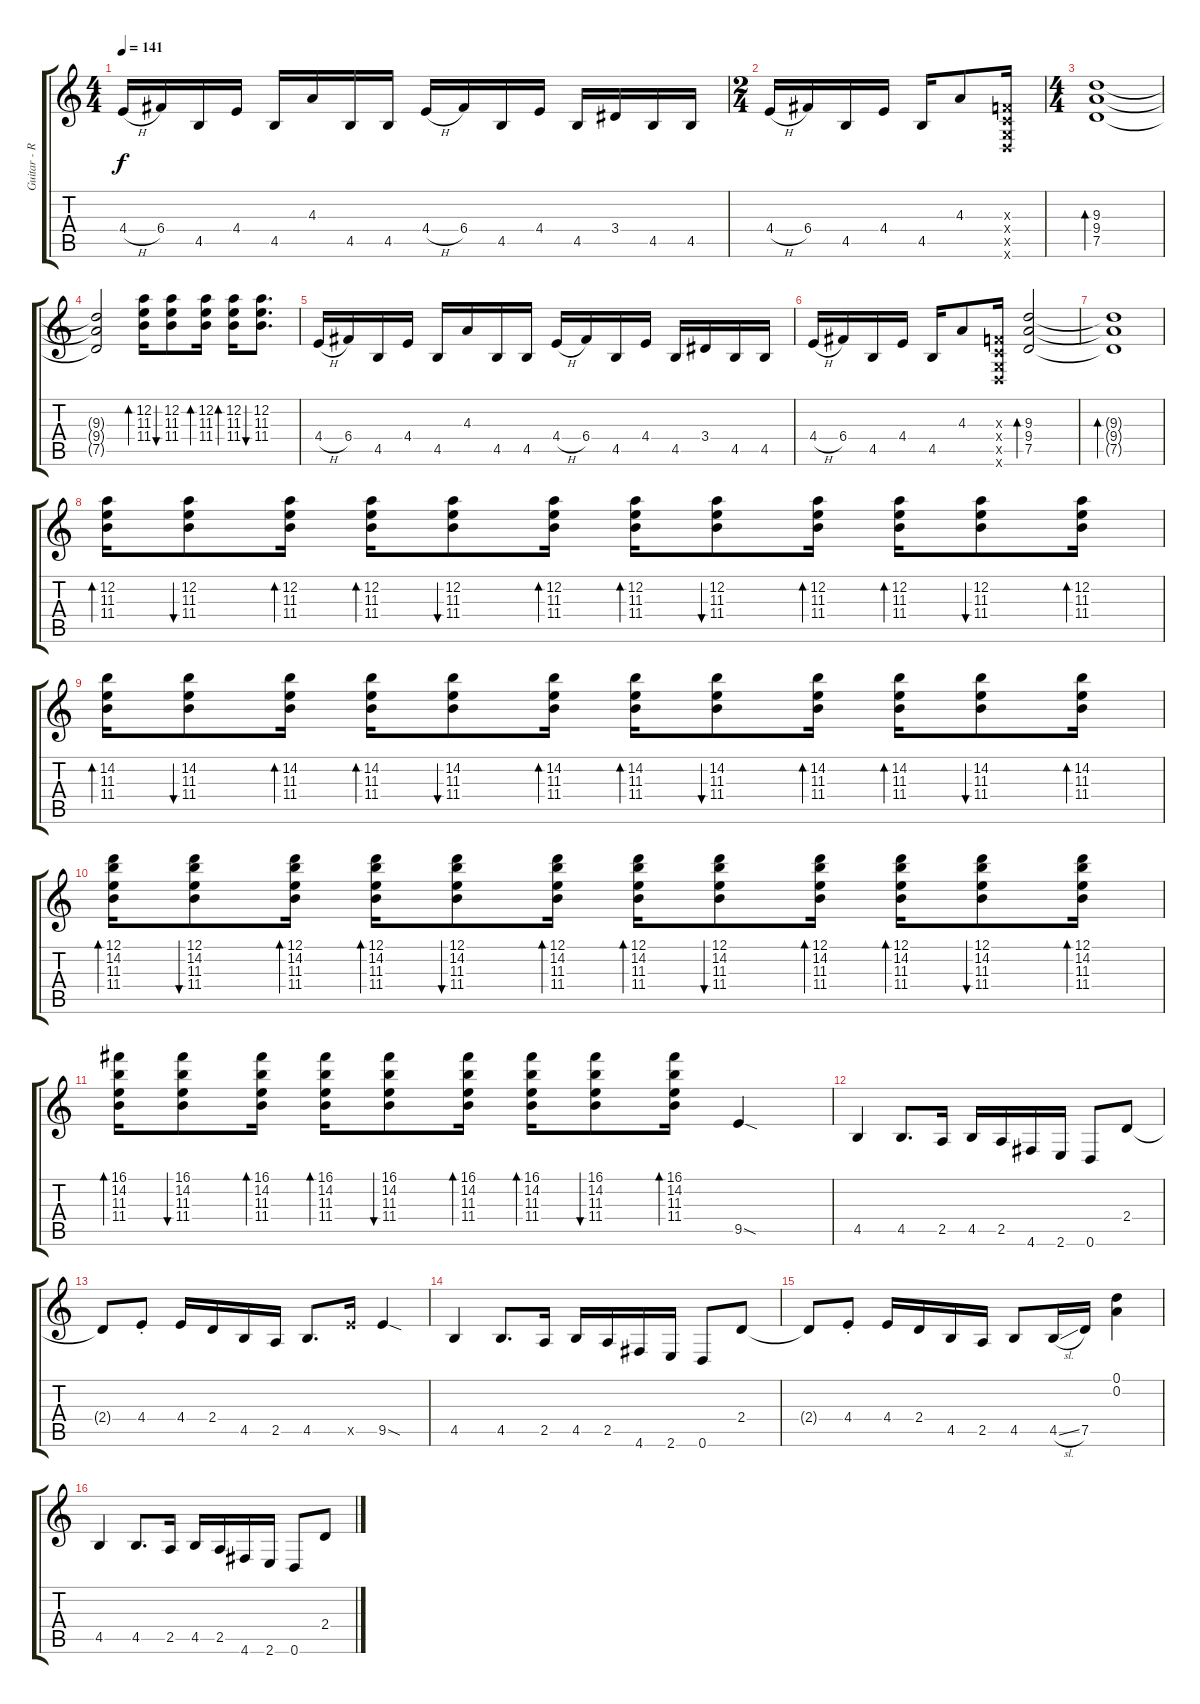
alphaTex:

\track ("Guitar - Rythm/Lead" "Guitar - R") {instrument distortionguitar}
\staff {score tabs}
\tuning (D4 A3 F3 C3 G2 D2) {hide}
\ts (4 4)
\tempo 141
\clef g2
\ks c
4.4{h}.16{dy f} 6.4.16 4.5.16 4.4.16 4.5.16 4.3.16 4.5.16 4.5.16 4.4{h}.16 6.4.16 4.5.16 4.4.16 4.5.16 3.4.16 4.5.16 4.5.16 |
\ts (2 4)
4.4{h}.16 6.4.16 4.5.16 4.4.16 4.5.16 4.3.8 (0.3{x} 0.4{x} 0.5{x} 0.6{x}).16 |
\ts (4 4)
(9.3 9.4 7.5).1{bd 240} |
(9.3{t} 9.4{t} 7.5{t}).2 (12.2 11.3 11.4).16{bd 60} (12.2 11.3 11.4).8{bu 60} (12.2 11.3 11.4).16{bd 60} (12.2 11.3 11.4).16{bd 60} (12.2 11.3 11.4).8{d bu 60} |
4.4{h}.16 6.4.16 4.5.16 4.4.16 4.5.16 4.3.16 4.5.16 4.5.16 4.4{h}.16 6.4.16 4.5.16 4.4.16 4.5.16 3.4.16 4.5.16 4.5.16 |
4.4{h}.16 6.4.16 4.5.16 4.4.16 4.5.16 4.3.8 (0.3{x} 0.4{x} 0.5{x} 0.6{x}).16 (9.3 9.4 7.5).2{bd 240} |
(9.3{t} 9.4{t} 7.5{t}).1{bd 240} |
(12.2 11.3 11.4).16{bd 60} (12.2 11.3 11.4).8{bu 60} (12.2 11.3 11.4).16{bd 60} (12.2 11.3 11.4).16{bd 60} (12.2 11.3 11.4).8{bu 60} (12.2 11.3 11.4).16{bd 60} (12.2 11.3 11.4).16{bd 60} (12.2 11.3 11.4).8{bu 60} (12.2 11.3 11.4).16{bd 60} (12.2 11.3 11.4).16{bd 60} (12.2 11.3 11.4).8{bu 60} (12.2 11.3 11.4).16{bd 60} |
(14.2 11.3 11.4).16{bd 60} (14.2 11.3 11.4).8{bu 60} (14.2 11.3 11.4).16{bd 60} (14.2 11.3 11.4).16{bd 60} (14.2 11.3 11.4).8{bu 60} (14.2 11.3 11.4).16{bd 60} (14.2 11.3 11.4).16{bd 60} (14.2 11.3 11.4).8{bu 60} (14.2 11.3 11.4).16{bd 60} (14.2 11.3 11.4).16{bd 60} (14.2 11.3 11.4).8{bu 60} (14.2 11.3 11.4).16{bd 60} |
(12.1 14.2 11.3 11.4).16{bd 60} (12.1 14.2 11.3 11.4).8{bu 60} (12.1 14.2 11.3 11.4).16{bd 60} (12.1 14.2 11.3 11.4).16{bd 60} (12.1 14.2 11.3 11.4).8{bu 60} (12.1 14.2 11.3 11.4).16{bd 60} (12.1 14.2 11.3 11.4).16{bd 60} (12.1 14.2 11.3 11.4).8{bu 60} (12.1 14.2 11.3 11.4).16{bd 60} (12.1 14.2 11.3 11.4).16{bd 60} (12.1 14.2 11.3 11.4).8{bu 60} (12.1 14.2 11.3 11.4).16{bd 60} |
(16.1 14.2 11.3 11.4).16{bd 60} (16.1 14.2 11.3 11.4).8{bu 60} (16.1 14.2 11.3 11.4).16{bd 60} (16.1 14.2 11.3 11.4).16{bd 60} (16.1 14.2 11.3 11.4).8{bu 60} (16.1 14.2 11.3 11.4).16{bd 60} (16.1 14.2 11.3 11.4).16{bd 60} (16.1 14.2 11.3 11.4).8{bu 60} (16.1 14.2 11.3 11.4).16{bd 60} 9.5{sod}.4 |
4.5.4 4.5.8{d} 2.5.16 4.5.16 2.5.16 4.6.16 2.6.16 0.6.8 2.4.8 |
2.4{t}.8 4.4{st}.8 4.4.16 2.4.16 4.5.16 2.5.16 4.5.8{d} 9.5{x}.16 9.5{sod}.4 |
4.5.4 4.5.8{d} 2.5.16 4.5.16 2.5.16 4.6.16 2.6.16 0.6.8 2.4.8 |
2.4{t}.8 4.4{st}.8 4.4.16 2.4.16 4.5.16 2.5.16 4.5.8 4.5{sl}.16 7.5.16 (0.1 0.2).4 |
4.5.4 4.5.8{d} 2.5.16 4.5.16 2.5.16 4.6.16 2.6.16 0.6.8 2.4.8
